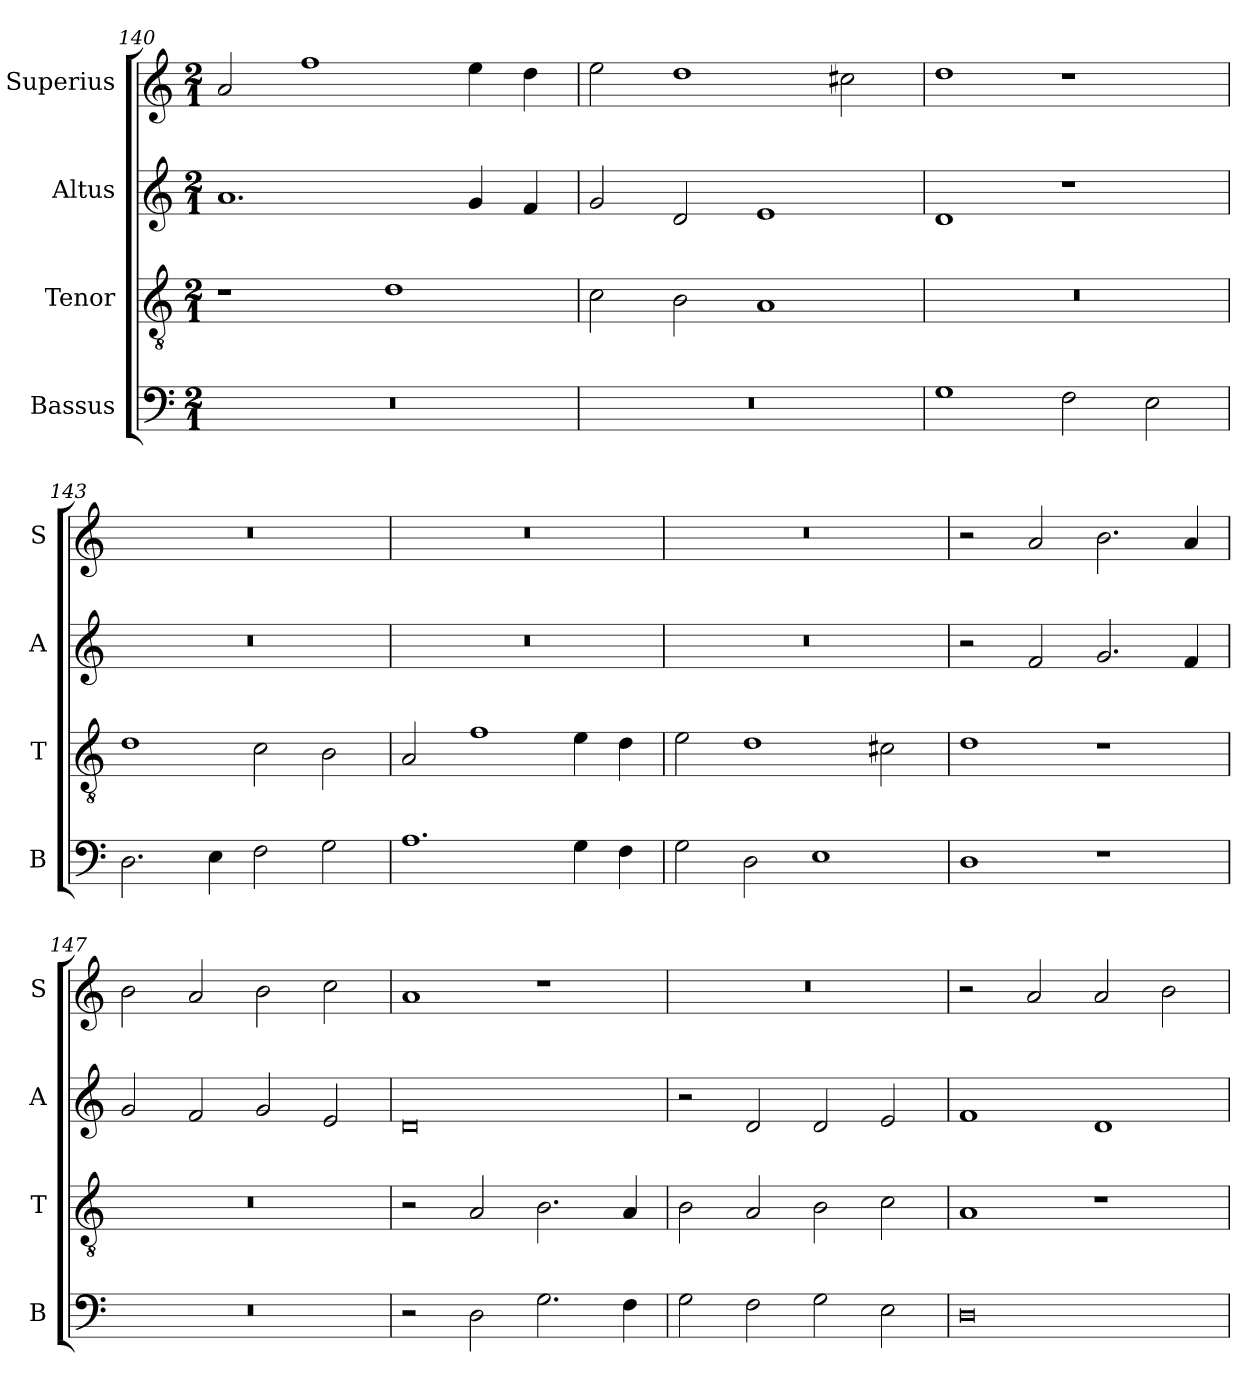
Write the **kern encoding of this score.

**kern	**kern	**kern	**kern
*part4	*part3	*part2	*part1
*staff4	*staff3	*staff2	*staff1
*I"Bassus	*I"Tenor	*I"Altus	*I"Superius
*I'B	*I'T	*I'A	*I'S
*clefF4	*clefGv2	*clefG2	*clefG2
*k[]	*k[]	*k[]	*k[]
*C:	*C:	*C:	*C:
*M2/1	*M2/1	*M2/1	*M2/1
=140	=140	=140	=140
0r	1r	1.a	2a
.	.	.	1ff
.	1d	.	.
.	.	4g	4ee
.	.	4f	4dd
=141	=141	=141	=141
0r	2c	2g	2ee
.	2B	2d	1dd
.	1A	1e	.
.	.	.	2cc#X
=142	=142	=142	=142
1G	0r	1d	1dd
2F	.	1r	1r
2E	.	.	.
=143	=143	=143	=143
2.D	1d	0r	0r
4E	.	.	.
2F	2c	.	.
2G	2B	.	.
=144	=144	=144	=144
1.A	2A	0r	0r
.	1f	.	.
4G	4e	.	.
4F	4d	.	.
=145	=145	=145	=145
2G	2e	0r	0r
2D	1d	.	.
1E	.	.	.
.	2c#X	.	.
=146	=146	=146	=146
1D	1d	2r	2r
.	.	2f	2a
1r	1r	2.g	2.b
.	.	4f	4a
=147	=147	=147	=147
0r	0r	2g	2b
.	.	2f	2a
.	.	2g	2b
.	.	2e	2cc
=148	=148	=148	=148
2r	2r	0d	1a
2D	2A	.	.
2.G	2.B	.	1r
4F	4A	.	.
=149	=149	=149	=149
2G	2B	2r	0r
2F	2A	2d	.
2G	2B	2d	.
2E	2c	2e	.
=150	=150	=150	=150
0D	1A	1f	2r
.	.	.	2a
.	1r	1d	2a
.	.	.	2b
=	=	=	=
*-	*-	*-	*-
